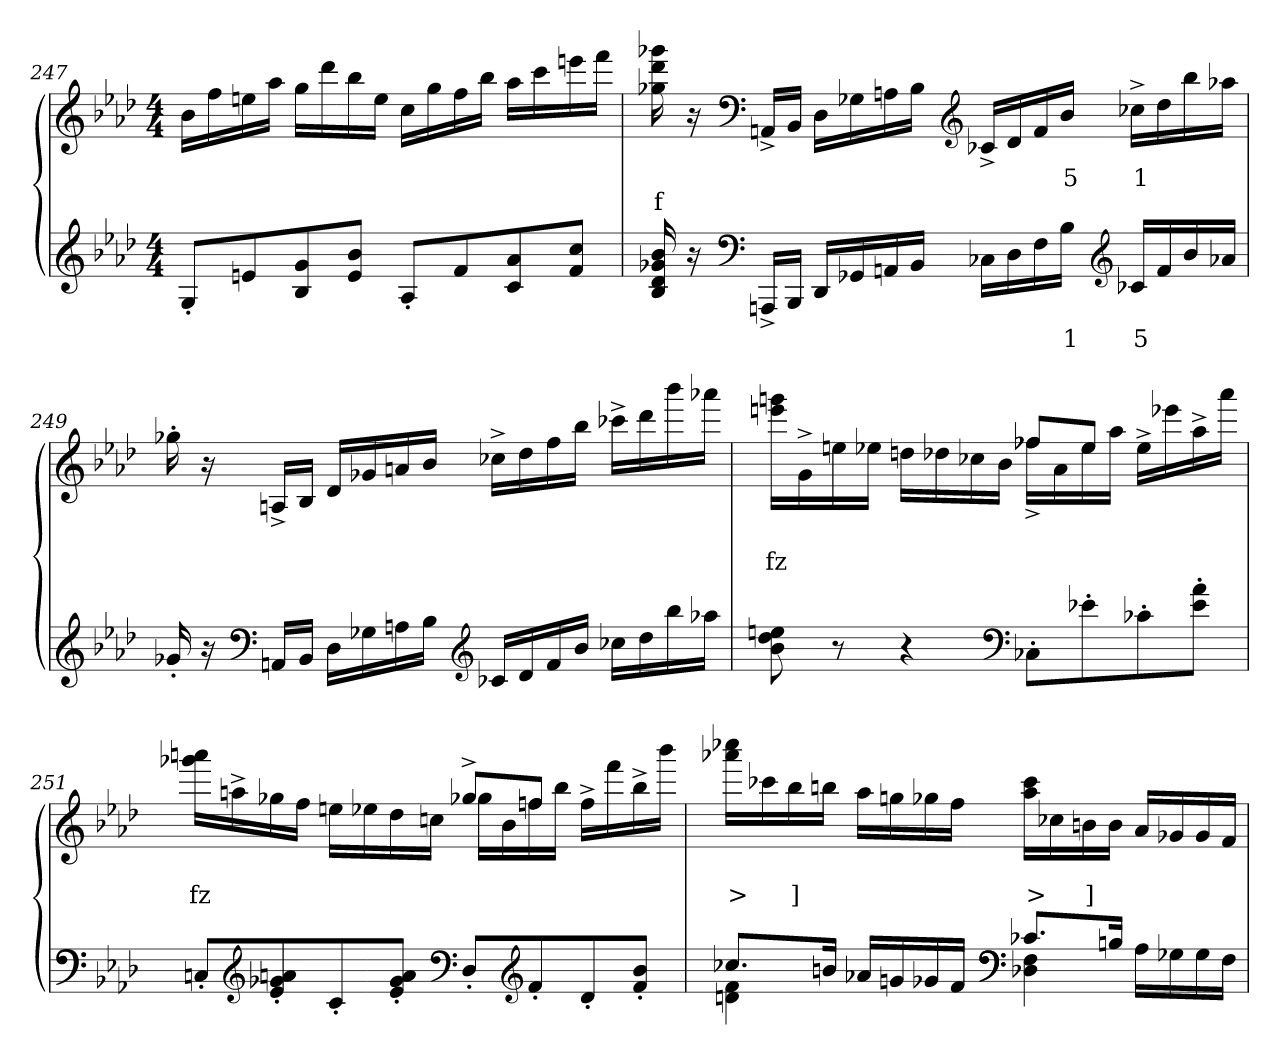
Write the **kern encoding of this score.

**kern	**text	**kern	**text	**text
*part2	*part2	*part1	*part1	*part1
*staff2	*staff2	*staff1	*staff1	*staff1
*clefG2	*	*clefG2	*	*
*k[b-e-a-d-]	*	*k[b-e-a-d-]	*	*
*M4/4	*	*M4/4	*	*
=247	=247	=247	=247	=247
8G'>L	.	16b-LL	.	.
.	.	16ff	.	.
8en	.	16een	.	.
.	.	16aa-JJ	.	.
8g 8B-	.	16ggLL	.	.
.	.	16ddd-	.	.
8b- 8eJ	.	16bb-	.	.
.	.	16eeJJ	.	.
8A-'>L	.	16ccLL	.	.
.	.	16gg	.	.
8f	.	16ff	.	.
.	.	16bb-JJ	.	.
8a- 8c	.	16aa-LL	.	.
.	.	16ccc	.	.
8cc 8fJ	.	16eeen	.	.
.	.	16fffJJ	.	.
=248	=248	=248	=248	=248
16b- 16g-X 16d- 16B-	.	16ggg-X 16ddd- 16gg-X	.	f
16r	.	16r	.	.
*clefF4	*	*clefF4	*	*
16AAAn^>LL	.	16AAn^>LL	.	.
16BBB-JJ	.	16BB-JJ	.	.
16DD-LL	.	16D-LL	.	.
16GG-	.	16G-	.	.
16AAn	.	16An	.	.
16BB-JJ	.	16B-JJ	.	.
*	*	*clefG2	*	*
16C-XLL	.	16c-X^>LL	.	.
16D-	.	16d-	.	.
16F	.	16f	.	.
16B-JJ	1	16b-JJ	5	.
*clefG2	*	*	*	*
16c-LL	5	16cc-^>LL	1	.
16f	.	16dd-	.	.
16b-	.	16bb-	.	.
16a-XJJ	.	16aa-XJJ	.	.
=249	=249	=249	=249	=249
16g-X'>	.	16gg-X'>	.	.
16r	.	16r	.	.
*clefF4	*	*	*	*
16AAnLL	.	16An^>LL	.	.
16BB-JJ	.	16B-JJ	.	.
16D-LL	.	16d-LL	.	.
16G-	.	16g-	.	.
16An	.	16an	.	.
16B-JJ	.	16b-JJ	.	.
*clefG2	*	*	*	*
16c-XLL	.	16cc-X^>LL	.	.
16d-	.	16dd-	.	.
16f	.	16ff	.	.
16b-JJ	.	16bb-JJ	.	.
16cc-LL	.	16ccc-^>LL	.	.
16dd-	.	16ddd-	.	.
16bb-	.	16bbb-	.	.
16aa-XJJ	.	16aaa-XJJ	.	.
=250	=250	=250	=250	=250
*	*	*^	*	*
8een 8dd- 8b-	.	2ryy	16gggn 16eeenLL	.	fz
.	.	.	16g^>	.	.
8r	.	.	16een	.	.
.	.	.	16ee-XJJ	.	.
4r	.	.	16ddnLL	.	.
.	.	.	16dd-X	.	.
.	.	.	16cc-X	.	.
.	.	.	16b-JJ	.	.
*clefF4	*	*	*	*	*
8C-X'>L	.	8ff-XL	16ff-^>LL	.	.
.	.	.	16a-	.	.
8e-X'>	.	8ee-J	16ee-	.	.
.	.	.	16aa-JJ	.	.
8c-'>	.	4ryy	16ee-^>LL	.	.
.	.	.	16eee-	.	.
8a-'> 8e-'>J	.	.	16aa-^>	.	.
.	.	.	16aaa-JJ	.	.
=251	=251	=251	=251	=251	=251
8Cn'>L	.	2ryy	16aaan 16ggg-LL	.	fz
.	.	.	16aan^>	.	.
*clefG2	*	*	*	*	*
8an'> 8g-X'> 8e-'>	.	.	16gg-	.	.
.	.	.	16ffJJ	.	.
8c'>	.	.	16eenLL	.	.
.	.	.	16ee-X	.	.
8a'> 8g-'> 8e-'>J	.	.	16dd-	.	.
.	.	.	16ccnJJ	.	.
*clefF4	*	*	*	*	*
8D-'>L	.	8gg-X^>L	16gg-LL	.	.
.	.	.	16b-	.	.
*clefG2	*	*	*	*	*
8f'>	.	8ffnJ	16ff	.	.
.	.	.	16bb-JJ	.	.
8d-'>	.	4ryy	16ff^>LL	.	.
.	.	.	16fff	.	.
8b-'> 8f'>J	.	.	16bb-^>	.	.
.	.	.	16bbb-JJ	.	.
*	*	*v	*v	*	*
=252	=252	=252	=252	=252
*^	*	*	*	*
8.cc-XL	4f 4dn	.	16cccc-X 16aaa-XLL	.	>
.	.	.	16ccc-	.	.
.	.	.	16bb-	.	]
16bnJk	.	.	16bbnJJ	.	.
16a-XLL	4ryy	.	16aa-LL	.	.
16gn	.	.	16ggn	.	.
16g-X	.	.	16gg-X	.	.
16fJJ	.	.	16ffJJ	.	.
*clefF4	*	*	*	*	*
8.c-L	4F 4D-X	.	16ccc- 16aa-LL	.	>
.	.	.	16cc-	.	.
.	.	.	16b	.	]
16BJk	.	.	16bJJ	.	.
16A-LL	4ryy	.	16a-LL	.	.
16G-	.	.	16g-	.	.
16G-	.	.	16g-	.	.
16FJJ	.	.	16fJJ	.	.
*v	*v	*	*	*	*
=	=	=	=	=
*-	*-	*-	*-	*-
